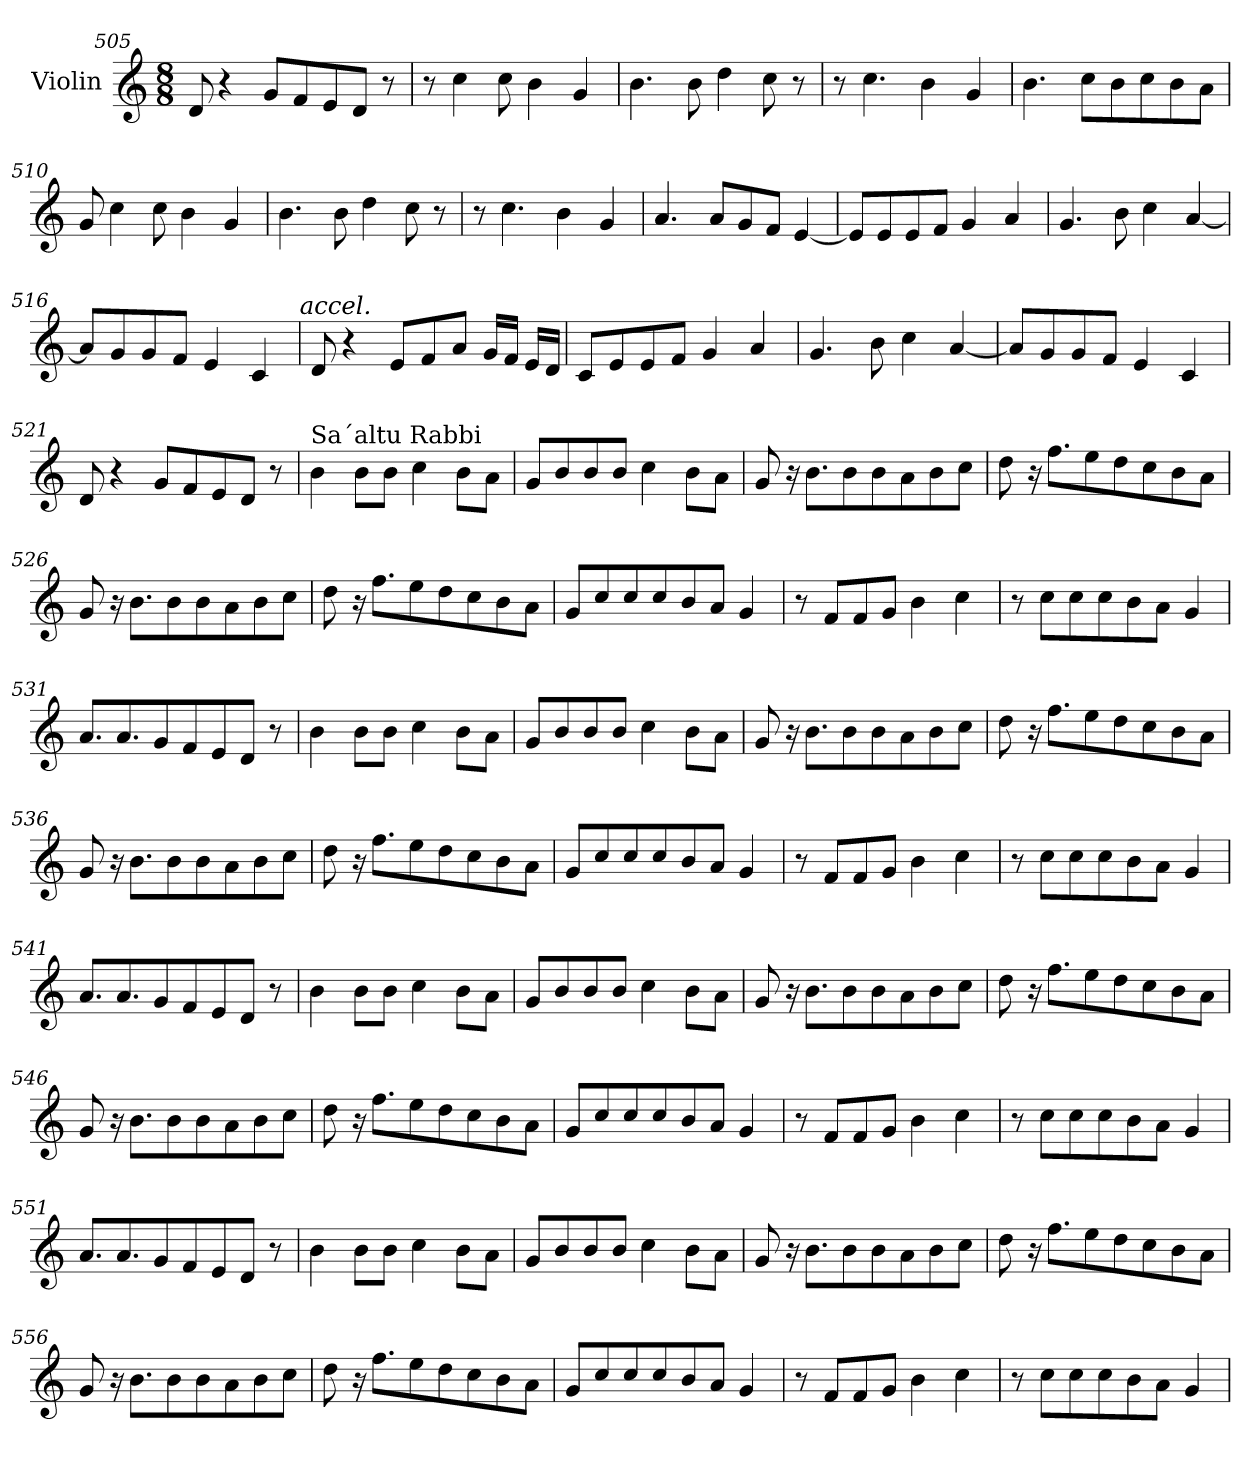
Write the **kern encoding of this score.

**kern
*part1
*staff1
*I"Violin
!!LO:LB:g=z
*clefG2
*k[]
*M8/8
=505
8d/
4r
8g/L
8f/
8e/
8d/J
8r
=506
8r
4cc\
8cc\
4b\
4g/
=507
4.b\
8b\
4dd\
8cc\
8r
=508
8r
4.cc\
4b\
4g/
=509
4.b\
8cc\L
8b\
8cc\
8b\
8a\J
!!LO:LB:g=z
=510
8g/
4cc\
8cc\
4b\
4g/
=511
4.b\
8b\
4dd\
8cc\
8r
=512
8r
4.cc\
4b\
4g/
=513
4.a/
8a/L
8g/
8f/J
[4e/
=514
8e/L]
8e/
8e/
8f/J
4g/
4a/
!!LO:LB:g=z
=515
4.g/
8b\
4cc\
[4a/
=516
8a/L]
8g/
8g/
8f/J
4e/
4c/
!LO:TX:a:i:t=accel.
=517
8d/
4r
8e/L
8f/
8a/J
16g/LL
16f/JJ
16e/LL
16d/JJ
=518
8c/L
8e/
8e/
8f/J
4g/
4a/
=519
4.g/
8b\
4cc\
[4a/
!!LO:LB:g=z
=520
8a/L]
8g/
8g/
8f/J
4e/
4c/
=521
*MM120
8d/
4r
8g/L
8f/
8e/
8d/J
8r
=522
!LO:TX:a:t=Sa´altu Rabbi
4b\
8b\L
8b\J
4cc\
8b\L
8a\J
=523
8g/L
8b/
8b/
8b/J
4cc\
8b\L
8a\J
!!LO:LB:g=z
=524
8g/
16r
8.b\L
8b\
8b\
8a\
8b\
8cc\J
=525
8dd\
16r
8.ff\L
8ee\
8dd\
8cc\
8b\
8a\J
=526
8g/
16r
8.b\L
8b\
8b\
8a\
8b\
8cc\J
=527
8dd\
16r
8.ff\L
8ee\
8dd\
8cc\
8b\
8a\J
!!LO:LB:g=z
=528
8g/L
8cc/
8cc/
8cc/
8b/
8a/J
4g/
=529
8r
8f/L
8f/
8g/J
4b\
4cc\
=530
8r
8cc\L
8cc\
8cc\
8b\
8a\J
4g/
=531
8.a/L
8.a/
8g/
8f/
8e/
8d/J
8r
=532
4b\
8b\L
8b\J
4cc\
8b\L
8a\J
!!LO:PB:g=z
=533
8g/L
8b/
8b/
8b/J
4cc\
8b\L
8a\J
=534
8g/
16r
8.b\L
8b\
8b\
8a\
8b\
8cc\J
=535
8dd\
16r
8.ff\L
8ee\
8dd\
8cc\
8b\
8a\J
=536
8g/
16r
8.b\L
8b\
8b\
8a\
8b\
8cc\J
!!LO:LB:g=z
=537
8dd\
16r
8.ff\L
8ee\
8dd\
8cc\
8b\
8a\J
=538
8g/L
8cc/
8cc/
8cc/
8b/
8a/J
4g/
=539
8r
8f/L
8f/
8g/J
4b\
4cc\
=540
8r
8cc\L
8cc\
8cc\
8b\
8a\J
4g/
!!LO:LB:g=z
=541
8.a/L
8.a/
8g/
8f/
8e/
8d/J
8r
=542
4b\
8b\L
8b\J
4cc\
8b\L
8a\J
=543
8g/L
8b/
8b/
8b/J
4cc\
8b\L
8a\J
=544
8g/
16r
8.b\L
8b\
8b\
8a\
8b\
8cc\J
!!LO:LB:g=z
=545
8dd\
16r
8.ff\L
8ee\
8dd\
8cc\
8b\
8a\J
=546
8g/
16r
8.b\L
8b\
8b\
8a\
8b\
8cc\J
=547
8dd\
16r
8.ff\L
8ee\
8dd\
8cc\
8b\
8a\J
=548
8g/L
8cc/
8cc/
8cc/
8b/
8a/J
4g/
!!LO:LB:g=z
=549
8r
8f/L
8f/
8g/J
4b\
4cc\
=550
8r
8cc\L
8cc\
8cc\
8b\
8a\J
4g/
=551
8.a/L
8.a/
8g/
8f/
8e/
8d/J
8r
=552
4b\
8b\L
8b\J
4cc\
8b\L
8a\J
=553
8g/L
8b/
8b/
8b/J
4cc\
8b\L
8a\J
!!LO:LB:g=z
=554
8g/
16r
8.b\L
8b\
8b\
8a\
8b\
8cc\J
=555
8dd\
16r
8.ff\L
8ee\
8dd\
8cc\
8b\
8a\J
=556
8g/
16r
8.b\L
8b\
8b\
8a\
8b\
8cc\J
=557
8dd\
16r
8.ff\L
8ee\
8dd\
8cc\
8b\
8a\J
!!LO:LB:g=z
=558
8g/L
8cc/
8cc/
8cc/
8b/
8a/J
4g/
=559
8r
8f/L
8f/
8g/J
4b\
4cc\
=560
8r
8cc\L
8cc\
8cc\
8b\
8a\J
4g/
=
*-
